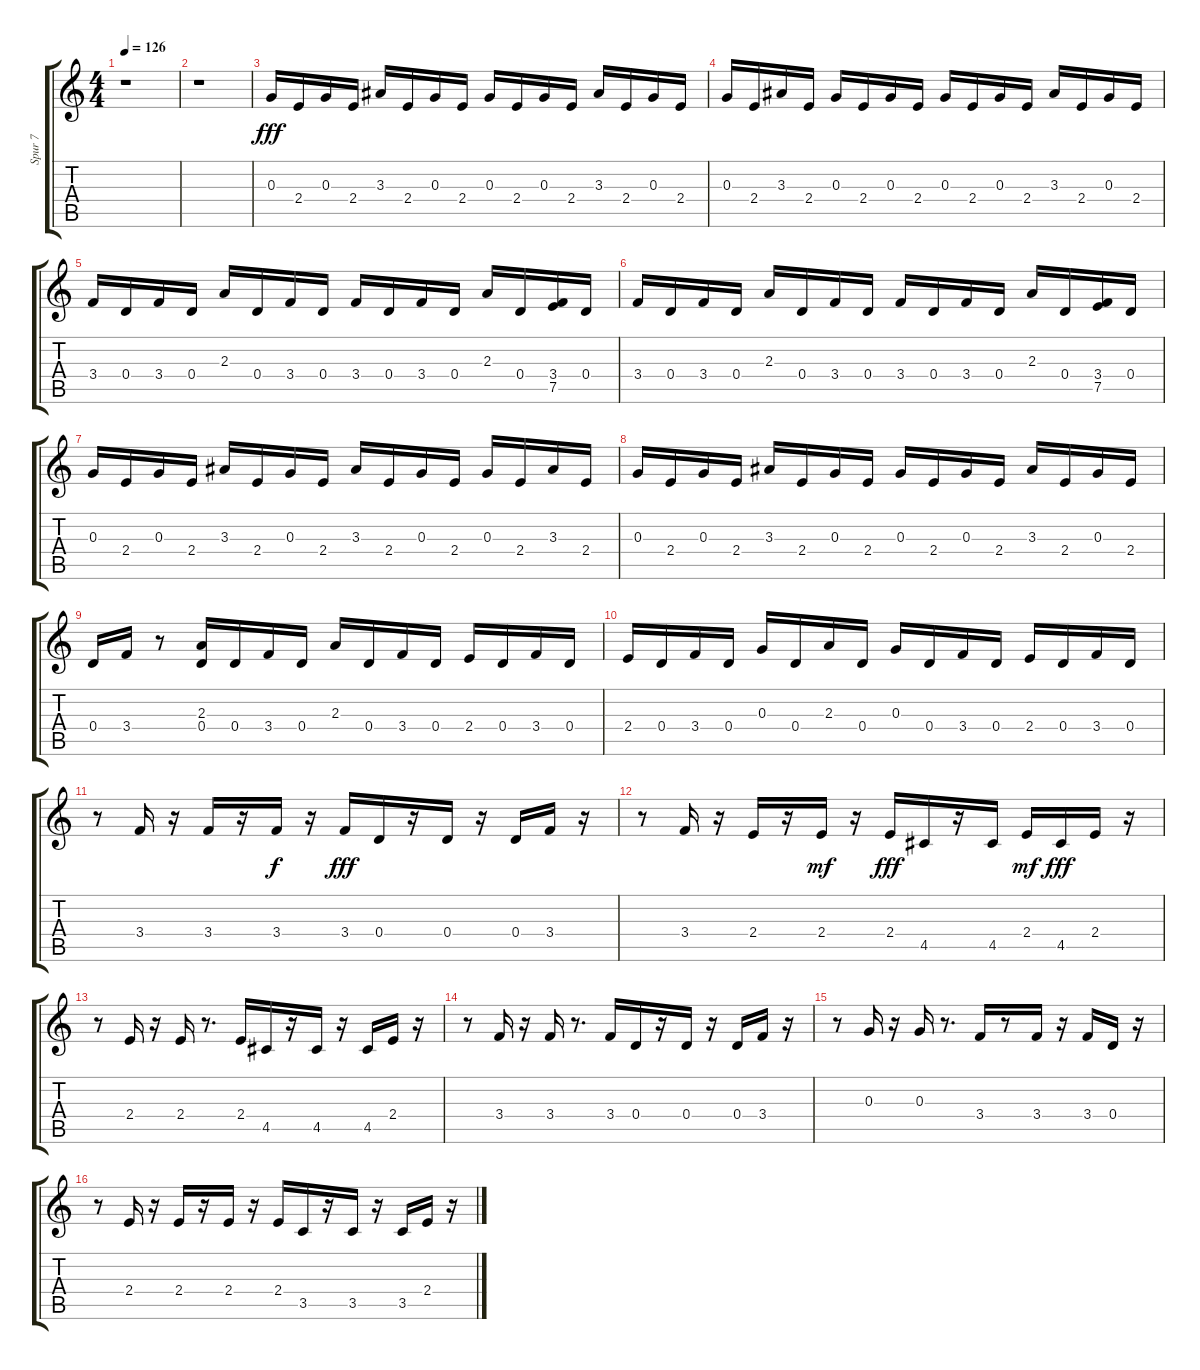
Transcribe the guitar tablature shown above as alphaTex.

\track ("Spur 7" "Spur 7") {instrument electricguitarmuted}
\staff {score tabs}
\tuning (E4 B3 G3 D3 A2 E2) {hide}
\ts (4 4)
\tempo 126
\clef g2
\ks c
r.1{dy fff instrument electricguitarmuted} |
r.1 |
0.3.16 2.4.16 0.3.16 2.4.16 3.3.16 2.4.16 0.3.16 2.4.16 0.3.16 2.4.16 0.3.16 2.4.16 3.3.16 2.4.16 0.3.16 2.4.16 |
0.3.16 2.4.16 3.3.16 2.4.16 0.3.16 2.4.16 0.3.16 2.4.16 0.3.16 2.4.16 0.3.16 2.4.16 3.3.16 2.4.16 0.3.16 2.4.16 |
3.4.16 0.4.16 3.4.16 0.4.16 2.3.16 0.4.16 3.4.16 0.4.16 3.4.16 0.4.16 3.4.16 0.4.16 2.3.16 0.4.16 (3.4 7.5).16 0.4.16 |
3.4.16 0.4.16 3.4.16 0.4.16 2.3.16 0.4.16 3.4.16 0.4.16 3.4.16 0.4.16 3.4.16 0.4.16 2.3.16 0.4.16 (3.4 7.5).16 0.4.16 |
0.3.16 2.4.16 0.3.16 2.4.16 3.3.16 2.4.16 0.3.16 2.4.16 3.3.16 2.4.16 0.3.16 2.4.16 0.3.16 2.4.16 3.3.16 2.4.16 |
0.3.16 2.4.16 0.3.16 2.4.16 3.3.16 2.4.16 0.3.16 2.4.16 0.3.16 2.4.16 0.3.16 2.4.16 3.3.16 2.4.16 0.3.16 2.4.16 |
0.4.16 3.4.16 r.8 (2.3 0.4).16 0.4.16 3.4.16 0.4.16 2.3.16 0.4.16 3.4.16 0.4.16 2.4.16 0.4.16 3.4.16 0.4.16 |
2.4.16 0.4.16 3.4.16 0.4.16 0.3.16 0.4.16 2.3.16 0.4.16 0.3.16 0.4.16 3.4.16 0.4.16 2.4.16 0.4.16 3.4.16 0.4.16 |
r.8 3.4.16 r.16 3.4.16 r.16 3.4.16{dy f} r.16 3.4.16{dy fff} 0.4.16 r.16 0.4.16 r.16 0.4.16 3.4.16 r.16 |
r.8 3.4.16 r.16 2.4.16 r.16 2.4.16{dy mf} r.16 2.4.16{dy fff} 4.5.16 r.16 4.5.16 2.4.16{dy mf} 4.5.16{dy fff} 2.4.16 r.16 |
r.8 2.4.16 r.16 2.4.16 r.8{d} 2.4.16 4.5.16 r.16 4.5.16 r.16 4.5.16 2.4.16 r.16 |
r.8 3.4.16 r.16 3.4.16 r.8{d} 3.4.16 0.4.16 r.16 0.4.16 r.16 0.4.16 3.4.16 r.16 |
r.8 0.3.16 r.16 0.3.16 r.8{d} 3.4.16 r.8 3.4.16 r.16 3.4.16 0.4.16 r.16 |
r.8 2.4.16 r.16 2.4.16 r.16 2.4.16 r.16 2.4.16 3.5.16 r.16 3.5.16 r.16 3.5.16 2.4.16 r.16
